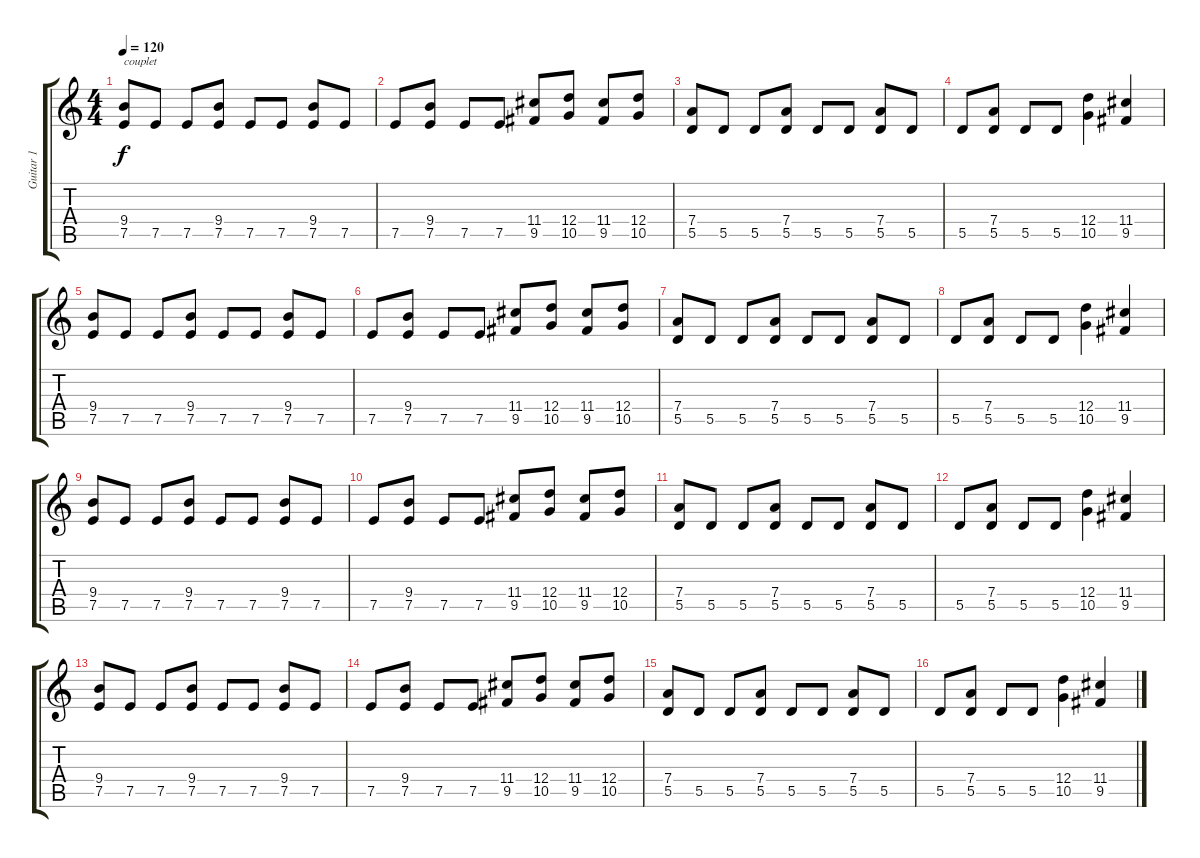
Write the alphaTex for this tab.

\track ("Guitar 1" "Guitar 1") {instrument distortionguitar}
\staff {score tabs}
\tuning (E4 B3 G3 D3 A2 E2) {hide}
\ts (4 4)
\tempo 120
\clef g2
\ks c
(9.4 7.5).8{txt "couplet" dy f} 7.5.8 7.5.8 (9.4 7.5).8 7.5.8 7.5.8 (9.4 7.5).8 7.5.8 |
7.5.8 (9.4 7.5).8 7.5.8 7.5.8 (11.4 9.5).8 (12.4 10.5).8 (11.4 9.5).8 (12.4 10.5).8 |
(7.4 5.5).8 5.5.8 5.5.8 (7.4 5.5).8 5.5.8 5.5.8 (7.4 5.5).8 5.5.8 |
5.5.8 (7.4 5.5).8 5.5.8 5.5.8 (12.4 10.5).4 (11.4 9.5).4 |
(9.4 7.5).8 7.5.8 7.5.8 (9.4 7.5).8 7.5.8 7.5.8 (9.4 7.5).8 7.5.8 |
7.5.8 (9.4 7.5).8 7.5.8 7.5.8 (11.4 9.5).8 (12.4 10.5).8 (11.4 9.5).8 (12.4 10.5).8 |
(7.4 5.5).8 5.5.8 5.5.8 (7.4 5.5).8 5.5.8 5.5.8 (7.4 5.5).8 5.5.8 |
5.5.8 (7.4 5.5).8 5.5.8 5.5.8 (12.4 10.5).4 (11.4 9.5).4 |
(9.4 7.5).8 7.5.8 7.5.8 (9.4 7.5).8 7.5.8 7.5.8 (9.4 7.5).8 7.5.8 |
7.5.8 (9.4 7.5).8 7.5.8 7.5.8 (11.4 9.5).8 (12.4 10.5).8 (11.4 9.5).8 (12.4 10.5).8 |
(7.4 5.5).8 5.5.8 5.5.8 (7.4 5.5).8 5.5.8 5.5.8 (7.4 5.5).8 5.5.8 |
5.5.8 (7.4 5.5).8 5.5.8 5.5.8 (12.4 10.5).4 (11.4 9.5).4 |
(9.4 7.5).8 7.5.8 7.5.8 (9.4 7.5).8 7.5.8 7.5.8 (9.4 7.5).8 7.5.8 |
7.5.8 (9.4 7.5).8 7.5.8 7.5.8 (11.4 9.5).8 (12.4 10.5).8 (11.4 9.5).8 (12.4 10.5).8 |
(7.4 5.5).8 5.5.8 5.5.8 (7.4 5.5).8 5.5.8 5.5.8 (7.4 5.5).8 5.5.8 |
5.5.8 (7.4 5.5).8 5.5.8 5.5.8 (12.4 10.5).4 (11.4 9.5).4
